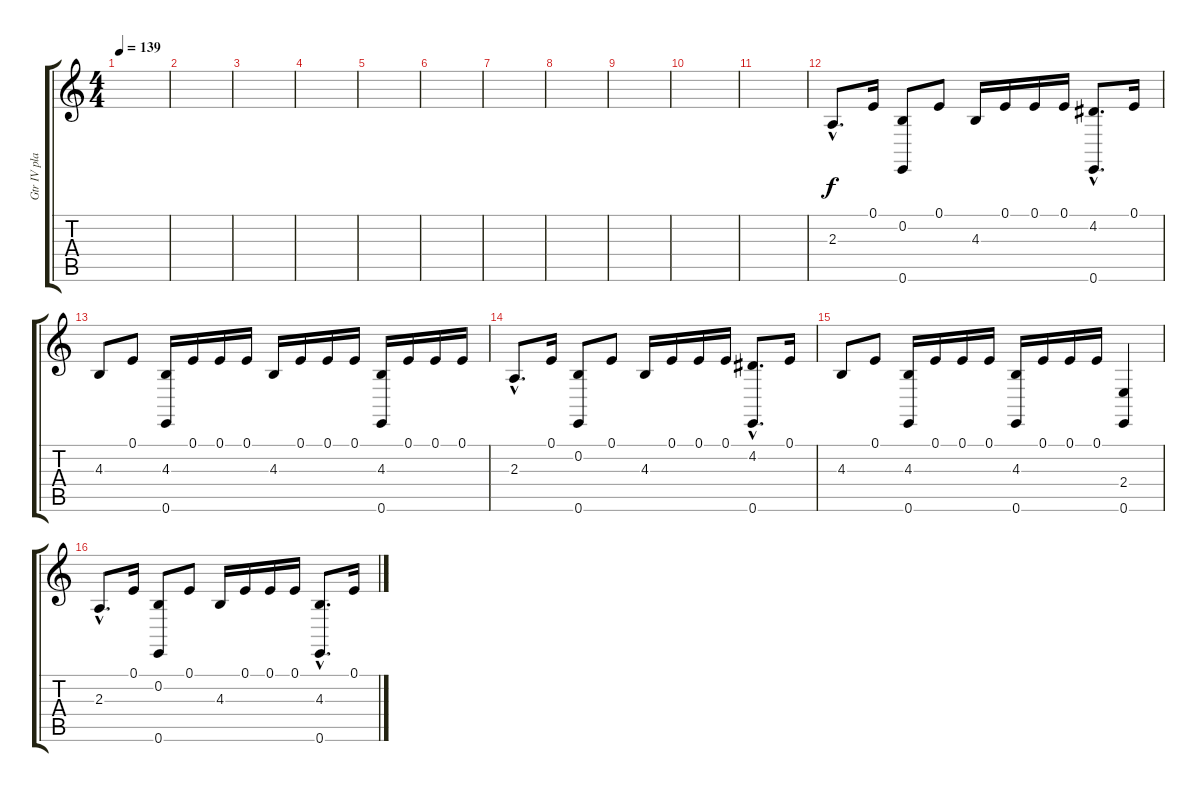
\track ("Gtr IV played by ???" "Gtr IV pla") {instrument acousticgrandpiano}
\staff {score tabs}
\tuning (E4 B3 G3 D3 A2 E2) {hide}
\ts (4 4)
\tempo 139
\clef g2
\ks c
|
|
|
|
|
|
|
|
|
|
|
2.3{hac}.8{d} 0.1.16 (0.2 0.6).8 0.1.8 4.3.16 0.1.16 0.1.16 0.1.16 (4.2{hac} 0.6{hac}).8{d} 0.1.16 |
4.3.8 0.1.8 (4.3 0.6).16 0.1.16 0.1.16 0.1.16 4.3.16 0.1.16 0.1.16 0.1.16 (4.3 0.6).16 0.1.16 0.1.16 0.1.16 |
2.3{hac}.8{d} 0.1.16 (0.2 0.6).8 0.1.8 4.3.16 0.1.16 0.1.16 0.1.16 (4.2{hac} 0.6{hac}).8{d} 0.1.16 |
4.3.8 0.1.8 (4.3 0.6).16 0.1.16 0.1.16 0.1.16 (4.3 0.6).16 0.1.16 0.1.16 0.1.16 (2.4 0.6).4 |
2.3{hac}.8{d} 0.1.16 (0.2 0.6).8 0.1.8 4.3.16 0.1.16 0.1.16 0.1.16 (4.3{hac} 0.6{hac}).8{d} 0.1.16
